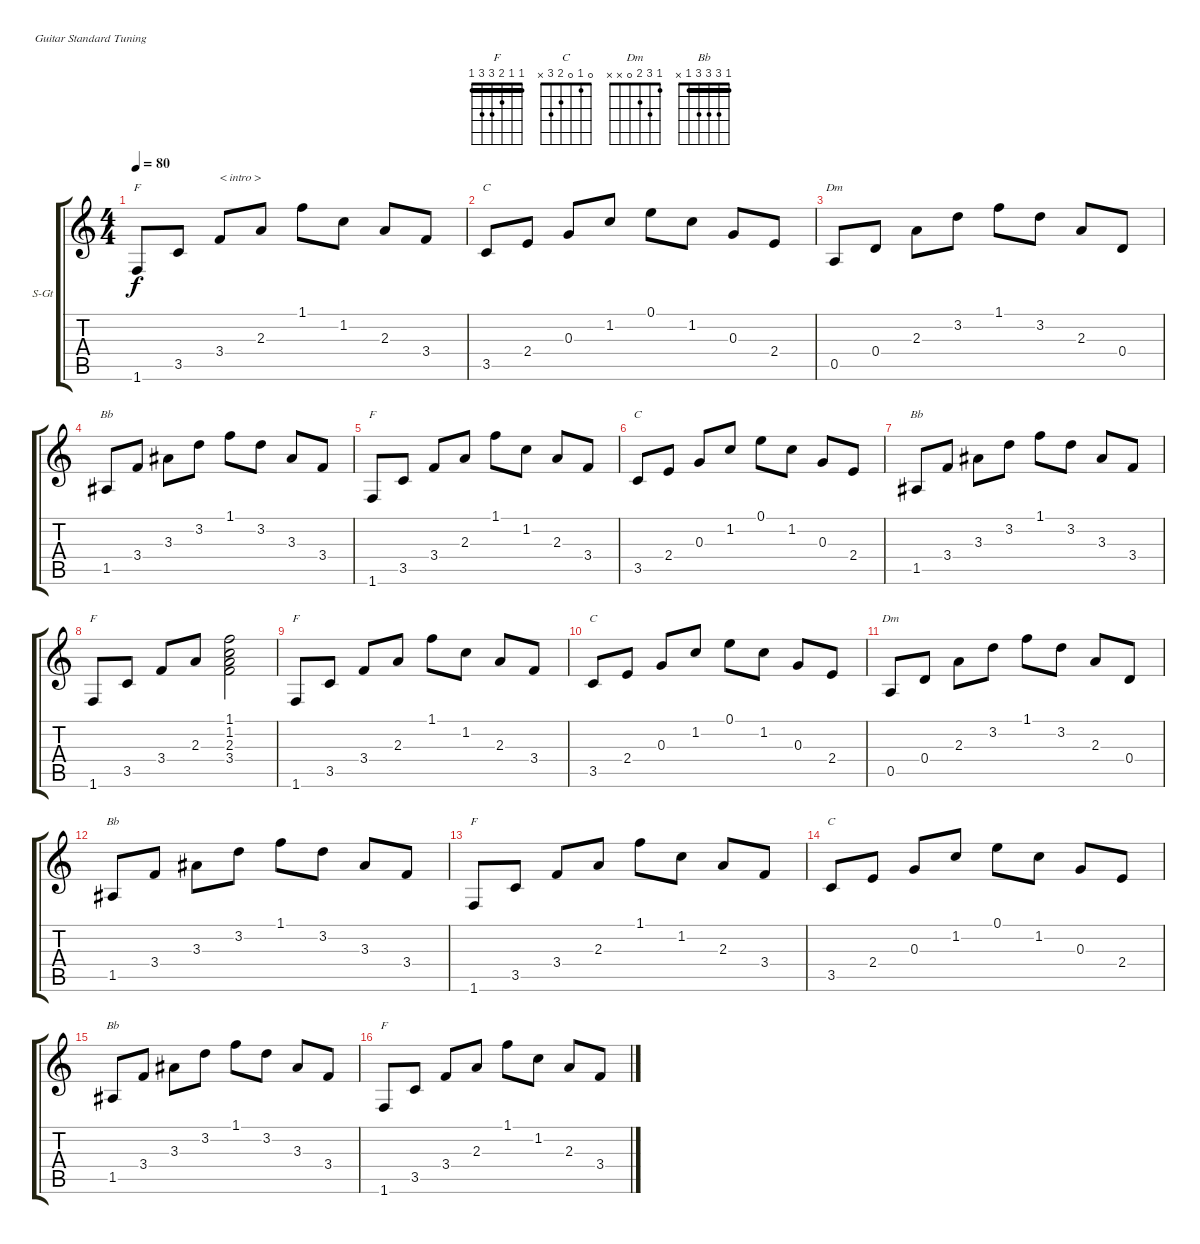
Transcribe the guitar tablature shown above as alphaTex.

\bracketExtendMode groupsimilarinstruments
\firstSystemTrackNameOrientation horizontal
\otherSystemsTrackNameOrientation horizontal
\track ("节奏吉他 (黄家驹)" "S-Gt") {instrument acousticguitarsteel}
\staff {score tabs}
\tuning (E4 B3 G3 D3 A2 E2)
\chord ("F" 1 1 2 3 3 1) {showfingering false barre (1 1)}
\chord ("C" 0 1 0 2 3 x) {showfingering false}
\chord ("Dm" 1 3 2 0 x x) {showfingering false}
\chord ("Bb" 1 3 3 3 1 x) {showfingering false barre 1}
\ts (4 4)
\tempo 80
\clef g2
\ks c
1.6.8{ch "F" dy f instrument acousticguitarsteel} 3.5.8 3.4.8{txt "< intro >"} 2.3.8 1.1.8 1.2.8 2.3.8 3.4.8 |
3.5.8{ch "C"} 2.4.8 0.3.8 1.2.8 0.1.8 1.2.8 0.3.8 2.4.8 |
0.5.8{ch "Dm"} 0.4.8 2.3.8 3.2.8 1.1.8 3.2.8 2.3.8 0.4.8 |
1.5.8{ch "Bb"} 3.4.8 3.3.8 3.2.8 1.1.8 3.2.8 3.3.8 3.4.8 |
1.6.8{ch "F"} 3.5.8 3.4.8 2.3.8 1.1.8 1.2.8 2.3.8 3.4.8 |
3.5.8{ch "C"} 2.4.8 0.3.8 1.2.8 0.1.8 1.2.8 0.3.8 2.4.8 |
1.5.8{ch "Bb"} 3.4.8 3.3.8 3.2.8 1.1.8 3.2.8 3.3.8 3.4.8 |
1.6.8{ch "F"} 3.5.8 3.4.8 2.3.8 (1.1 1.2 2.3 3.4).2 |
1.6.8{ch "F"} 3.5.8 3.4.8 2.3.8 1.1.8 1.2.8 2.3.8 3.4.8 |
3.5.8{ch "C"} 2.4.8 0.3.8 1.2.8 0.1.8 1.2.8 0.3.8 2.4.8 |
0.5.8{ch "Dm"} 0.4.8 2.3.8 3.2.8 1.1.8 3.2.8 2.3.8 0.4.8 |
1.5.8{ch "Bb"} 3.4.8 3.3.8 3.2.8 1.1.8 3.2.8 3.3.8 3.4.8 |
1.6.8{ch "F"} 3.5.8 3.4.8 2.3.8 1.1.8 1.2.8 2.3.8 3.4.8 |
3.5.8{ch "C"} 2.4.8 0.3.8 1.2.8 0.1.8 1.2.8 0.3.8 2.4.8 |
1.5.8{ch "Bb"} 3.4.8 3.3.8 3.2.8 1.1.8 3.2.8 3.3.8 3.4.8 |
1.6.8{ch "F"} 3.5.8 3.4.8 2.3.8 1.1.8 1.2.8 2.3.8 3.4.8
